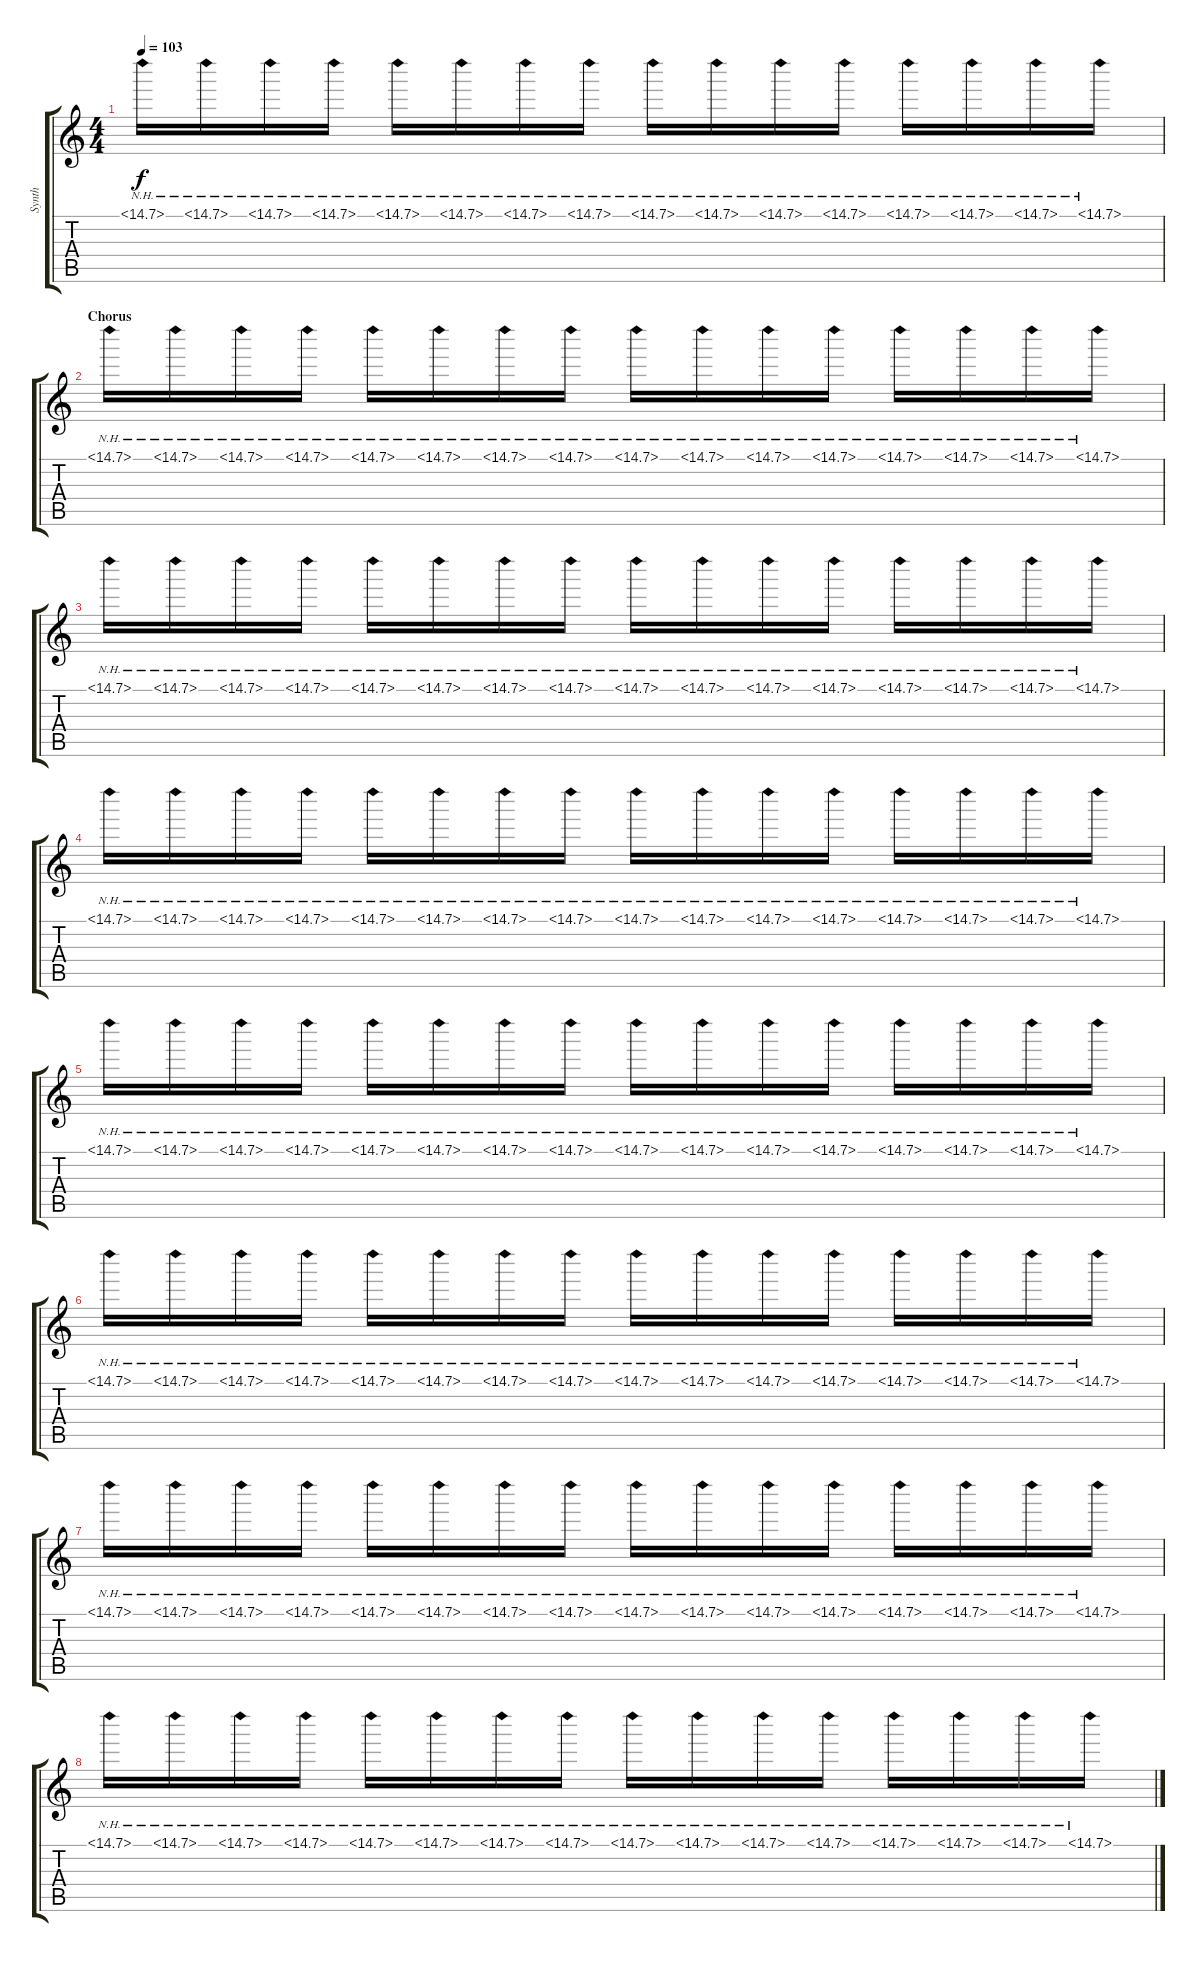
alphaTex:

\track ("Synth" "Synth") {instrument pad3polysynth}
\staff {score tabs}
\tuning (E4 B3 G3 D3 A2 E2) {hide}
\ts (4 4)
\tempo 103
\clef g2
\ks c
15.1{nh}.16{dy f} 15.1{nh}.16 15.1{nh}.16 15.1{nh}.16 15.1{nh}.16 15.1{nh}.16 15.1{nh}.16 15.1{nh}.16 15.1{nh}.16 15.1{nh}.16 15.1{nh}.16 15.1{nh}.16 15.1{nh}.16 15.1{nh}.16 15.1{nh}.16 15.1{nh}.16 |
\section ("" "Chorus")
15.1{nh}.16 15.1{nh}.16 15.1{nh}.16 15.1{nh}.16 15.1{nh}.16 15.1{nh}.16 15.1{nh}.16 15.1{nh}.16 15.1{nh}.16 15.1{nh}.16 15.1{nh}.16 15.1{nh}.16 15.1{nh}.16 15.1{nh}.16 15.1{nh}.16 15.1{nh}.16 |
15.1{nh}.16 15.1{nh}.16 15.1{nh}.16 15.1{nh}.16 15.1{nh}.16 15.1{nh}.16 15.1{nh}.16 15.1{nh}.16 15.1{nh}.16 15.1{nh}.16 15.1{nh}.16 15.1{nh}.16 15.1{nh}.16 15.1{nh}.16 15.1{nh}.16 15.1{nh}.16 |
15.1{nh}.16 15.1{nh}.16 15.1{nh}.16 15.1{nh}.16 15.1{nh}.16 15.1{nh}.16 15.1{nh}.16 15.1{nh}.16 15.1{nh}.16 15.1{nh}.16 15.1{nh}.16 15.1{nh}.16 15.1{nh}.16 15.1{nh}.16 15.1{nh}.16 15.1{nh}.16 |
15.1{nh}.16 15.1{nh}.16 15.1{nh}.16 15.1{nh}.16 15.1{nh}.16 15.1{nh}.16 15.1{nh}.16 15.1{nh}.16 15.1{nh}.16 15.1{nh}.16 15.1{nh}.16 15.1{nh}.16 15.1{nh}.16 15.1{nh}.16 15.1{nh}.16 15.1{nh}.16 |
15.1{nh}.16 15.1{nh}.16 15.1{nh}.16 15.1{nh}.16 15.1{nh}.16 15.1{nh}.16 15.1{nh}.16 15.1{nh}.16 15.1{nh}.16 15.1{nh}.16 15.1{nh}.16 15.1{nh}.16 15.1{nh}.16 15.1{nh}.16 15.1{nh}.16 15.1{nh}.16 |
15.1{nh}.16 15.1{nh}.16 15.1{nh}.16 15.1{nh}.16 15.1{nh}.16 15.1{nh}.16 15.1{nh}.16 15.1{nh}.16 15.1{nh}.16 15.1{nh}.16 15.1{nh}.16 15.1{nh}.16 15.1{nh}.16 15.1{nh}.16 15.1{nh}.16 15.1{nh}.16 |
15.1{nh}.16 15.1{nh}.16 15.1{nh}.16 15.1{nh}.16 15.1{nh}.16 15.1{nh}.16 15.1{nh}.16 15.1{nh}.16 15.1{nh}.16 15.1{nh}.16 15.1{nh}.16 15.1{nh}.16 15.1{nh}.16 15.1{nh}.16 15.1{nh}.16 15.1{nh}.16
